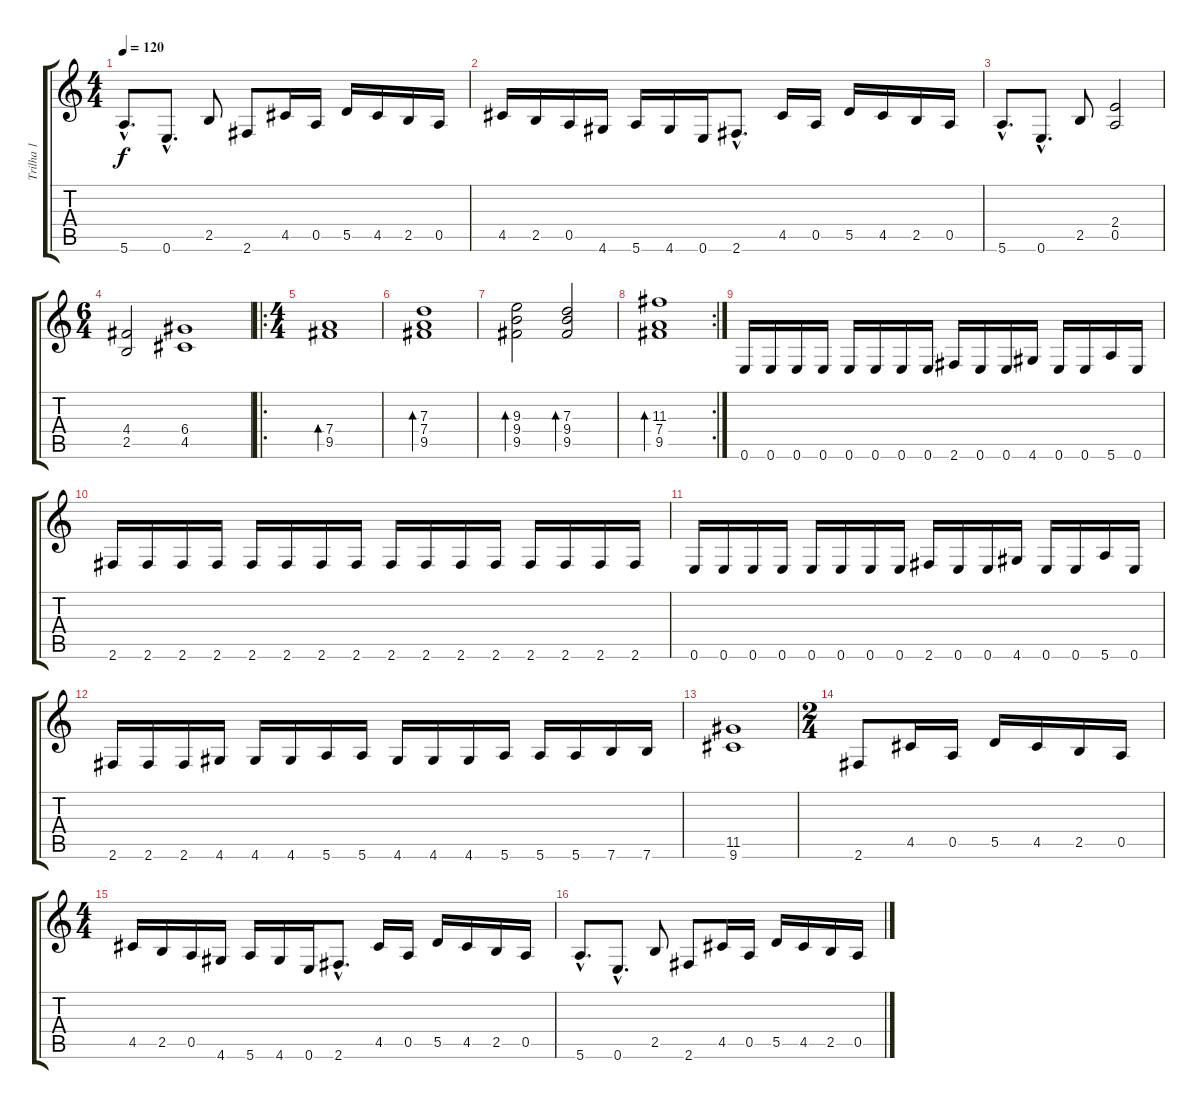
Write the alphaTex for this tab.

\track ("Trilha 1" "Trilha 1") {instrument distortionguitar}
\staff {score tabs}
\tuning (E4 B3 G3 D3 A2 E2) {hide}
\ts (4 4)
\tempo 120
\clef g2
\ks c
5.6{hac}.8{d dy f} 0.6{hac}.8{d} 2.5.8 2.6.8 4.5.16 0.5.16 5.5.16 4.5.16 2.5.16 0.5.16 |
4.5.16 2.5.16 0.5.16 4.6.16 5.6.16 4.6.16 0.6.16 2.6{hac}.8{d} 4.5.16 0.5.16 5.5.16 4.5.16 2.5.16 0.5.16 |
5.6{hac}.8{d} 0.6{hac}.8{d} 2.5.8 (2.4 0.5).2 |
\ts (6 4)
(4.4 2.5).2 (6.4 4.5).1 |
\ro
\ts (4 4)
(7.4 9.5).1{bd 480} |
(7.3 7.4 9.5).1{bd 240} |
(9.3 9.4 9.5).2{bd 240} (7.3 9.4 9.5).2{bd 240} |
\rc 2
(11.3 7.4 9.5).1{bd 240} |
0.6.16 0.6.16 0.6.16 0.6.16 0.6.16 0.6.16 0.6.16 0.6.16 2.6.16 0.6.16 0.6.16 4.6.16 0.6.16 0.6.16 5.6.16 0.6.16 |
2.6.16 2.6.16 2.6.16 2.6.16 2.6.16 2.6.16 2.6.16 2.6.16 2.6.16 2.6.16 2.6.16 2.6.16 2.6.16 2.6.16 2.6.16 2.6.16 |
0.6.16 0.6.16 0.6.16 0.6.16 0.6.16 0.6.16 0.6.16 0.6.16 2.6.16 0.6.16 0.6.16 4.6.16 0.6.16 0.6.16 5.6.16 0.6.16 |
2.6.16 2.6.16 2.6.16 4.6.16 4.6.16 4.6.16 5.6.16 5.6.16 4.6.16 4.6.16 4.6.16 5.6.16 5.6.16 5.6.16 7.6.16 7.6.16 |
(11.5 9.6).1 |
\ts (2 4)
2.6.8 4.5.16 0.5.16 5.5.16 4.5.16 2.5.16 0.5.16 |
\ts (4 4)
4.5.16 2.5.16 0.5.16 4.6.16 5.6.16 4.6.16 0.6.16 2.6{hac}.8{d} 4.5.16 0.5.16 5.5.16 4.5.16 2.5.16 0.5.16 |
5.6{hac}.8{d} 0.6{hac}.8{d} 2.5.8 2.6.8 4.5.16 0.5.16 5.5.16 4.5.16 2.5.16 0.5.16
